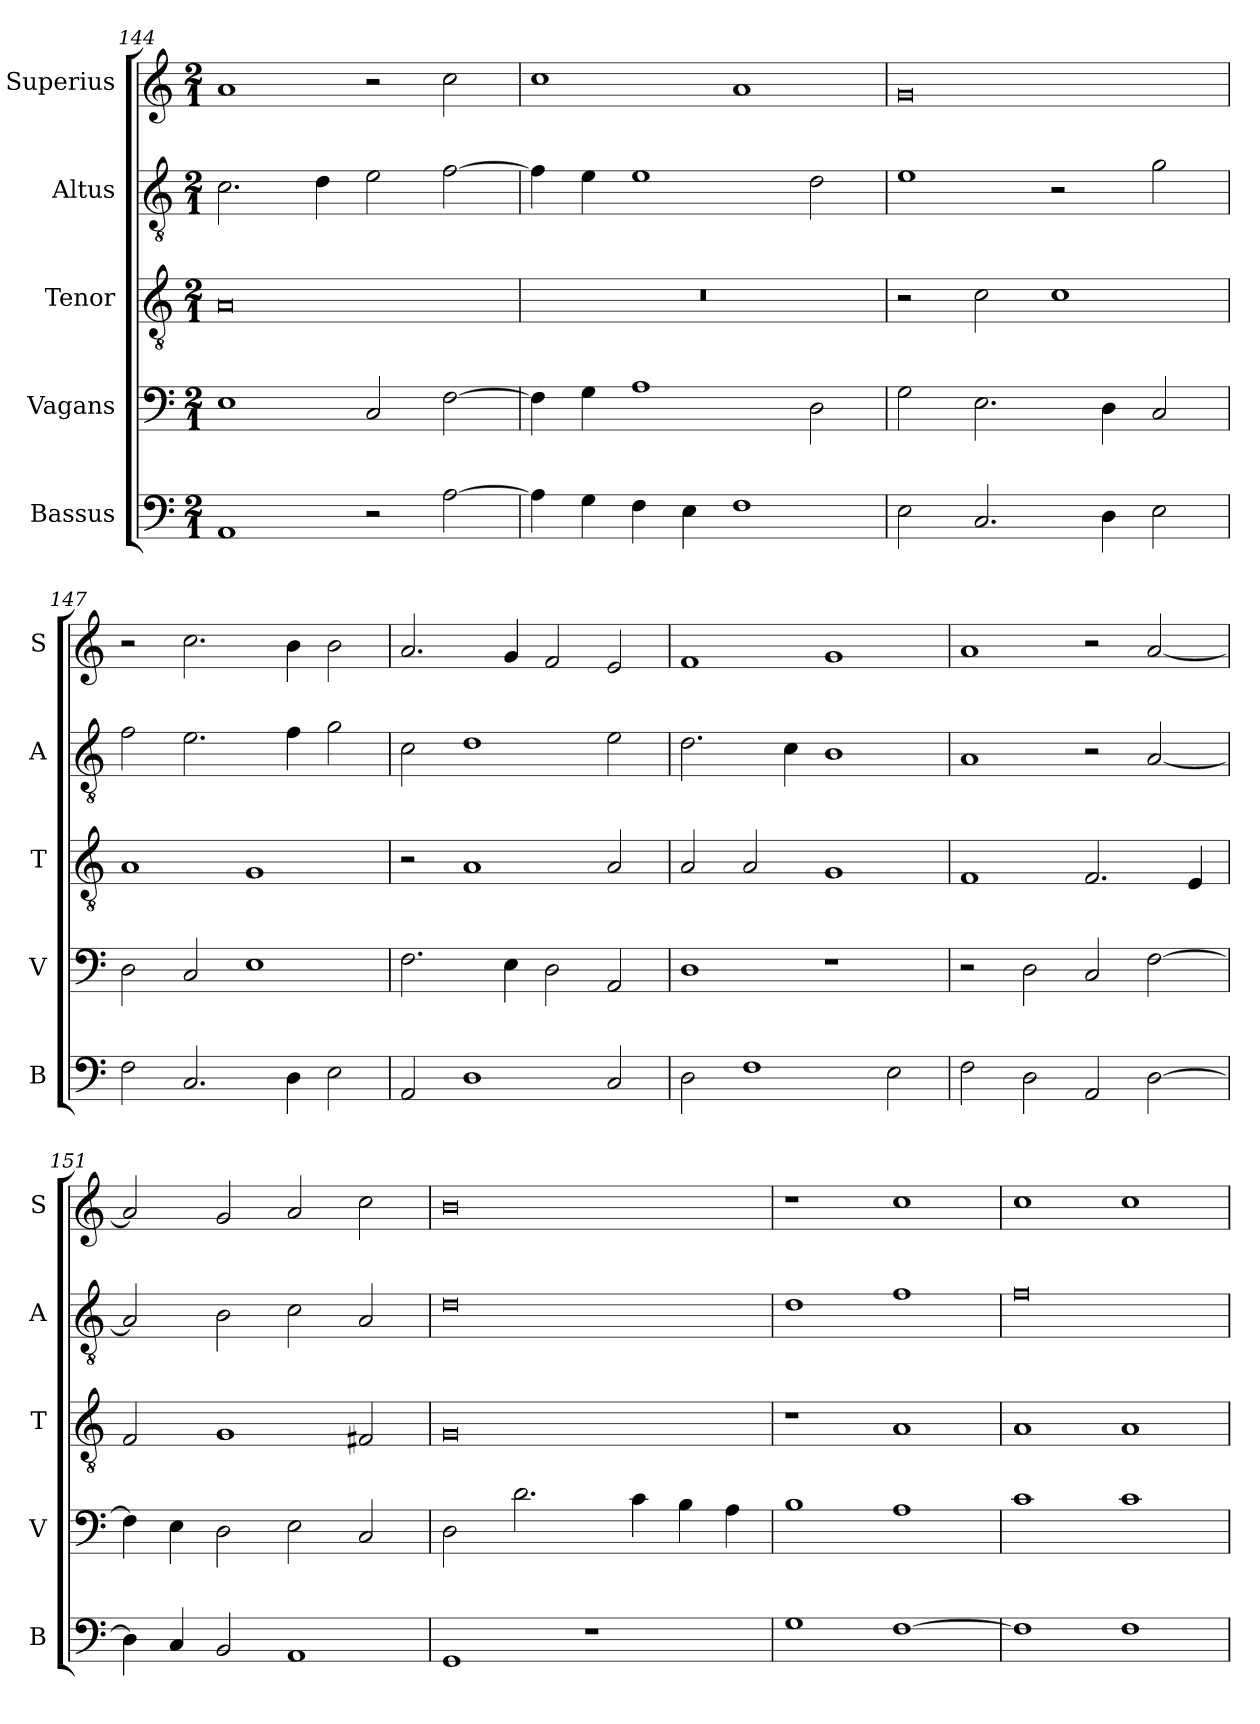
**kern	**kern	**kern	**kern	**kern
*part5	*part4	*part3	*part2	*part1
*staff5	*staff4	*staff3	*staff2	*staff1
*I"Bassus	*I"Vagans	*I"Tenor	*I"Altus	*I"Superius
*I'B	*I'V	*I'T	*I'A	*I'S
*clefF4	*clefF4	*clefGv2	*clefGv2	*clefG2
*k[]	*k[]	*k[]	*k[]	*k[]
*M2/1	*M2/1	*M2/1	*M2/1	*M2/1
=144	=144	=144	=144	=144
1AA	1E	0A	2.c\	1a
.	.	.	4d\	.
2r	2C/	.	2e\	2r
[2A\	[2F\	.	[2f\	2cc\
=145	=145	=145	=145	=145
4A\]	4F\]	0r	4f\]	1cc
4G\	4G\	.	4e\	.
4F\	1A	.	1e	.
4E\	.	.	.	.
1F	.	.	.	1a
.	2D\	.	2d\	.
=146	=146	=146	=146	=146
2E\	2G\	2r	1e	0g
2.C/	2.E\	2c\	.	.
.	.	1c	2r	.
4D\	4D\	.	.	.
2E\	2C/	.	2g\	.
=147	=147	=147	=147	=147
2F\	2D\	1A	2f\	2r
2.C/	2C/	.	2.e\	2.cc\
.	1E	1G	.	.
4D\	.	.	4f\	4b\
2E\	.	.	2g\	2b\
=148	=148	=148	=148	=148
2AA/	2.F\	2r	2c\	2.a/
1D	.	1A	1d	.
.	4E\	.	.	4g/
.	2D\	.	.	2f/
2C/	2AA/	2A/	2e\	2e/
=149	=149	=149	=149	=149
2D\	1D	2A/	2.d\	1f
1F	.	2A/	.	.
.	.	.	4c\	.
.	1r	1G	1B	1g
2E\	.	.	.	.
=150	=150	=150	=150	=150
2F\	2r	1F	1A	1a
2D\	2D\	.	.	.
2AA/	2C/	2.F/	2r	2r
[2D\	[2F\	.	[2A/	[2a/
.	.	4E/	.	.
=151	=151	=151	=151	=151
4D\]	4F\]	2F/	2A/]	2a/]
4C/	4E\	.	.	.
2BB/	2D\	1G	2B\	2g/
1AA	2E\	.	2c\	2a/
.	2C/	2F#X/	2A/	2cc\
=152	=152	=152	=152	=152
1GG	2D\	0G	0d	0b
.	2.d\	.	.	.
1r	.	.	.	.
.	4c\	.	.	.
.	4B\	.	.	.
.	4A\	.	.	.
=153	=153	=153	=153	=153
1G	1B	1r	1d	1r
[1F	1A	1A	1f	1cc
=154	=154	=154	=154	=154
1F]	1c	1A	0f	1cc
1F	1c	1A	.	1cc
=	=	=	=	=
*-	*-	*-	*-	*-
